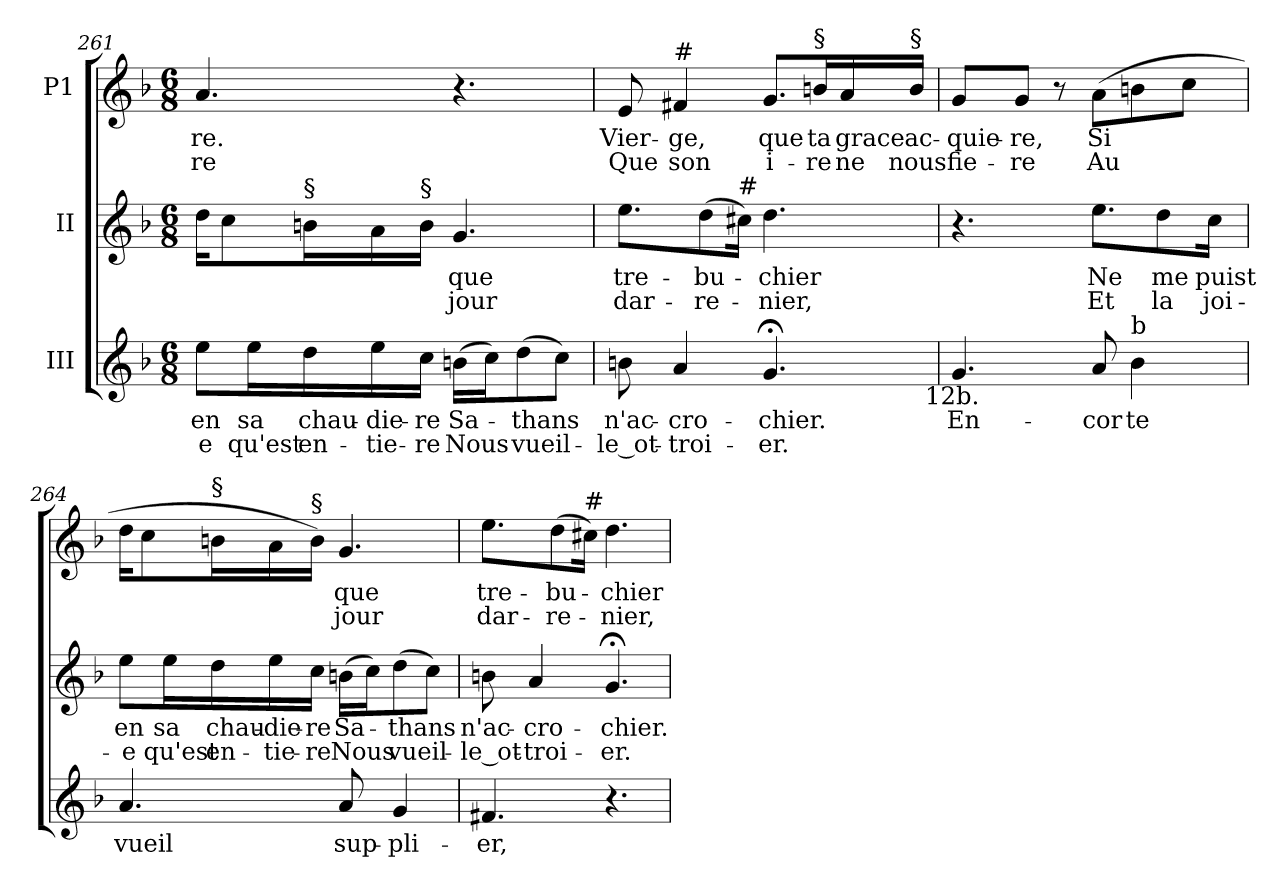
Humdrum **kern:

**kern	**text	**text	**kern	**text	**text	**kern	**text	**text
*part3	*part3	*part3	*part2	*part2	*part2	*part1	*part1	*part1
*staff3	*staff3	*staff3	*staff2	*staff2	*staff2	*staff1	*staff1	*staff1
*I"III	*	*	*I"II	*	*	*I"P1	*	*
*clefG2	*	*	*clefG2	*	*	*clefG2	*	*
*k[b-]	*	*	*k[b-]	*	*	*k[b-]	*	*
*F:	*	*	*F:	*	*	*F:	*	*
*M6/8	*	*	*M6/8	*	*	*M6/8	*	*
=261	=261	=261	=261	=261	=261	=261	=261	=261
!	!LO:LY:b:color=#000000	!LO:LY:b:color=#000000	!	!	!	!	!	!
!	!	!	!	!	!	!	!LO:LY:b:color=#000000	!LO:LY:b:color=#000000
8eei\L	en	-e	16ddi\KL	.	.	4.ai/	-re.	-re
.	.	.	8cci\	.	.	.	.	.
!	!LO:LY:b:color=#000000	!LO:LY:b:color=#000000	!	!	!	!	!	!
16eei\L	sa	qu'est	.	.	.	.	.	.
!	!	!	!LO:TX:a:t=§	!	!	!	!	!
!	!LO:LY:b:color=#000000	!LO:LY:b:color=#000000	!	!	!	!	!	!
16ddi\	chau-	en-	16bi\L	.	.	.	.	.
!	!LO:LY:b:color=#000000	!LO:LY:b:color=#000000	!	!	!	!	!	!
16eei\	-die-	-tie-	16ai\	.	.	.	.	.
!	!	!	!LO:TX:a:t=§	!	!	!	!	!
!	!LO:LY:b:color=#000000	!LO:LY:b:color=#000000	!	!	!	!	!	!
16cci\JJ	-re	-re	16bi\JJ	.	.	.	.	.
!	!LO:LY:b:color=#000000	!LO:LY:b:color=#000000	!	!	!	!	!	!
!	!	!	!	!LO:LY:b:color=#000000	!LO:LY:b:color=#000000	!	!	!
(16bni\LL	Sa-	Nous	4.gi/	que	jour	4.r	.	.
16cci\J)	.	.	.	.	.	.	.	.
!	!LO:LY:b:color=#000000	!LO:LY:b:color=#000000	!	!	!	!	!	!
(8ddi\	-thans	vueil-	.	.	.	.	.	.
8cci\J)	.	.	.	.	.	.	.	.
=262	=262	=262	=262	=262	=262	=262	=262	=262
!	!LO:LY:b:color=#000000	!LO:LY:b:color=#000000	!	!	!	!	!	!
!	!	!	!	!LO:LY:b:color=#000000	!LO:LY:b:color=#000000	!	!	!
!	!	!	!	!	!	!	!LO:LY:b:color=#000000	!LO:LY:b:color=#000000
8bni\	n'ac-	-le_ot-	8.eei\L	tre-	dar-	8ei/	Vier-	Que
!	!LO:LY:b:color=#000000	!LO:LY:b:color=#000000	!	!	!	!	!	!
!	!	!	!	!	!	!LO:TX:a:t=#	!	!
!	!	!	!	!	!	!	!LO:LY:b:color=#000000	!LO:LY:b:color=#000000
4ai/	-cro-	-troi-	.	.	.	4f#i/	-ge,	son
!	!	!	!	!LO:LY:b:color=#000000	!LO:LY:b:color=#000000	!	!	!
.	.	.	(8ddi\	-bu-	-re-	.	.	.
!	!	!	!LO:TX:a:t=#	!	!	!	!	!
.	.	.	16cc#i\Jk)	.	.	.	.	.
!	!LO:LY:b:color=#000000	!LO:LY:b:color=#000000	!	!	!	!	!	!
!	!	!	!	!LO:LY:b:color=#000000	!LO:LY:b:color=#000000	!	!	!
!	!	!	!	!	!	!	!LO:LY:b:color=#000000	!LO:LY:b:color=#000000
4.g;i/	-chier.	-er.	4.ddi\	-chier	-nier,	8.gi/L	que	i-
!	!	!	!	!	!	!LO:TX:a:t=§	!	!
!	!	!	!	!	!	!	!LO:LY:b:color=#000000	!LO:LY:b:color=#000000
.	.	.	.	.	.	16bi/L	ta	-re
!	!	!	!	!	!	!	!LO:LY:b:color=#000000	!LO:LY:b:color=#000000
.	.	.	.	.	.	16ai/	grace	ne
!	!	!	!	!	!	!LO:TX:a:t=§	!	!
!	!	!	!	!	!	!	!LO:LY:b:color=#000000	!LO:LY:b:color=#000000
.	.	.	.	.	.	16bi/JJ	ac-	nous
!!LO:LB:g=z
=263	=263	=263	=263	=263	=263	=263	=263	=263
!	!LO:LY:b:color=#000000	!	!	!	!	!	!	!
!LO:TX:b:cj:t=12b.	!	!	!	!	!	!	!	!
!	!	!	!	!	!	!	!LO:LY:b:color=#000000	!LO:LY:b:color=#000000
4.gi/	En-	.	4.r	.	.	8gi/L	-quie-	fie-
!	!	!	!	!	!	!	!LO:LY:b:color=#000000	!LO:LY:b:color=#000000
.	.	.	.	.	.	8gi/J	-re,	-re
.	.	.	.	.	.	8r	.	.
!	!LO:LY:b:color=#000000	!	!	!	!	!	!	!
!	!	!	!	!LO:LY:b:color=#000000	!LO:LY:b:color=#000000	!	!	!
!	!	!	!	!	!	!	!LO:LY:b:color=#000000	!LO:LY:b:color=#000000
8ai/	-cor	.	8.eei\L	Ne	Et	(8ai\L	Si	Au
!LO:TX:a:t=b	!	!	!	!	!	!	!	!
!	!LO:LY:b:color=#000000	!	!	!	!	!	!	!
4b-i\	te	.	.	.	.	8bni\	.	.
!	!	!	!	!LO:LY:b:color=#000000	!LO:LY:b:color=#000000	!	!	!
.	.	.	8ddi\	me	la	.	.	.
.	.	.	.	.	.	8cci\J	.	.
!	!	!	!	!LO:LY:b:color=#000000	!LO:LY:b:color=#000000	!	!	!
.	.	.	16cci\Jk	puist	joi-	.	.	.
=264	=264	=264	=264	=264	=264	=264	=264	=264
!	!LO:LY:b:color=#000000	!	!	!	!	!	!	!
!	!	!	!	!LO:LY:b:color=#000000	!LO:LY:b:color=#000000	!	!	!
4.ai/	vueil	.	8eei\L	en	-e	16ddi\KL	.	.
.	.	.	.	.	.	8cci\	.	.
!	!	!	!	!LO:LY:b:color=#000000	!LO:LY:b:color=#000000	!	!	!
.	.	.	16eei\L	sa	qu'est	.	.	.
!	!	!	!	!	!	!LO:TX:a:t=§	!	!
!	!	!	!	!LO:LY:b:color=#000000	!LO:LY:b:color=#000000	!	!	!
.	.	.	16ddi\	chau-	en-	16bi\L	.	.
!	!	!	!	!LO:LY:b:color=#000000	!LO:LY:b:color=#000000	!	!	!
.	.	.	16eei\	-die-	-tie-	16ai\	.	.
!	!	!	!	!	!	!LO:TX:a:t=§	!	!
!	!	!	!	!LO:LY:b:color=#000000	!LO:LY:b:color=#000000	!	!	!
.	.	.	16cci\JJ	-re	-re	16bi\JJ)	.	.
!	!LO:LY:b:color=#000000	!	!	!	!	!	!	!
!	!	!	!	!LO:LY:b:color=#000000	!LO:LY:b:color=#000000	!	!	!
!	!	!	!	!	!	!	!LO:LY:b:color=#000000	!LO:LY:b:color=#000000
8ai/	sup-	.	(16bni\LL	Sa-	Nous	4.gi/	que	jour
.	.	.	16cci\J)	.	.	.	.	.
!	!LO:LY:b:color=#000000	!	!	!	!	!	!	!
!	!	!	!	!LO:LY:b:color=#000000	!LO:LY:b:color=#000000	!	!	!
4gi/	-pli-	.	(8ddi\	-thans	vueil-	.	.	.
.	.	.	8cci\J)	.	.	.	.	.
=265	=265	=265	=265	=265	=265	=265	=265	=265
!	!LO:LY:b:color=#000000	!	!	!	!	!	!	!
!	!	!	!	!LO:LY:b:color=#000000	!LO:LY:b:color=#000000	!	!	!
!	!	!	!	!	!	!	!LO:LY:b:color=#000000	!LO:LY:b:color=#000000
4.f#Xi/	-er,	.	8bni\	n'ac-	-le_ot-	8.eei\L	tre-	dar-
!	!	!	!	!LO:LY:b:color=#000000	!LO:LY:b:color=#000000	!	!	!
.	.	.	4ai/	-cro-	-troi-	.	.	.
!	!	!	!	!	!	!	!LO:LY:b:color=#000000	!LO:LY:b:color=#000000
.	.	.	.	.	.	(8ddi\	-bu-	-re-
!	!	!	!	!	!	!LO:TX:a:t=#	!	!
.	.	.	.	.	.	16cc#i\Jk)	.	.
!	!	!	!	!LO:LY:b:color=#000000	!LO:LY:b:color=#000000	!	!	!
!	!	!	!	!	!	!	!LO:LY:b:color=#000000	!LO:LY:b:color=#000000
4.r	.	.	4.g;i/	-chier.	-er.	4.ddi\	-chier	-nier,
=	=	=	=	=	=	=	=	=
*-	*-	*-	*-	*-	*-	*-	*-	*-
